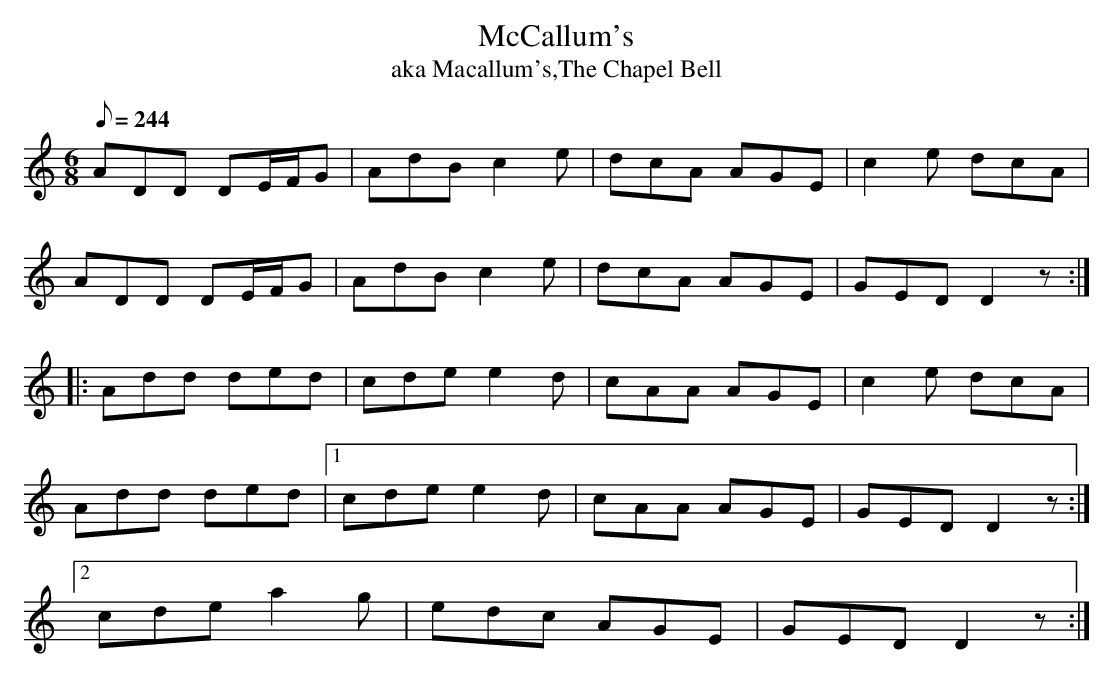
X:1
T:McCallum's
T: aka Macallum's,The Chapel Bell
L:1/8
Q:244
M:6/8
K:Ddor
ADD DE/F/G|AdB c2 e|dcA AGE|c2 e dcA|
ADD DE/F/G|AdB c2 e|dcA AGE|GED D2 z:|
|:Add ded|cde e2d|cAA AGE|c2e dcA|
Add ded|[1cde e2d|cAA AGE|GED D2 z:|
[2cde a2 g|edc AGE|GED D2 z:|
